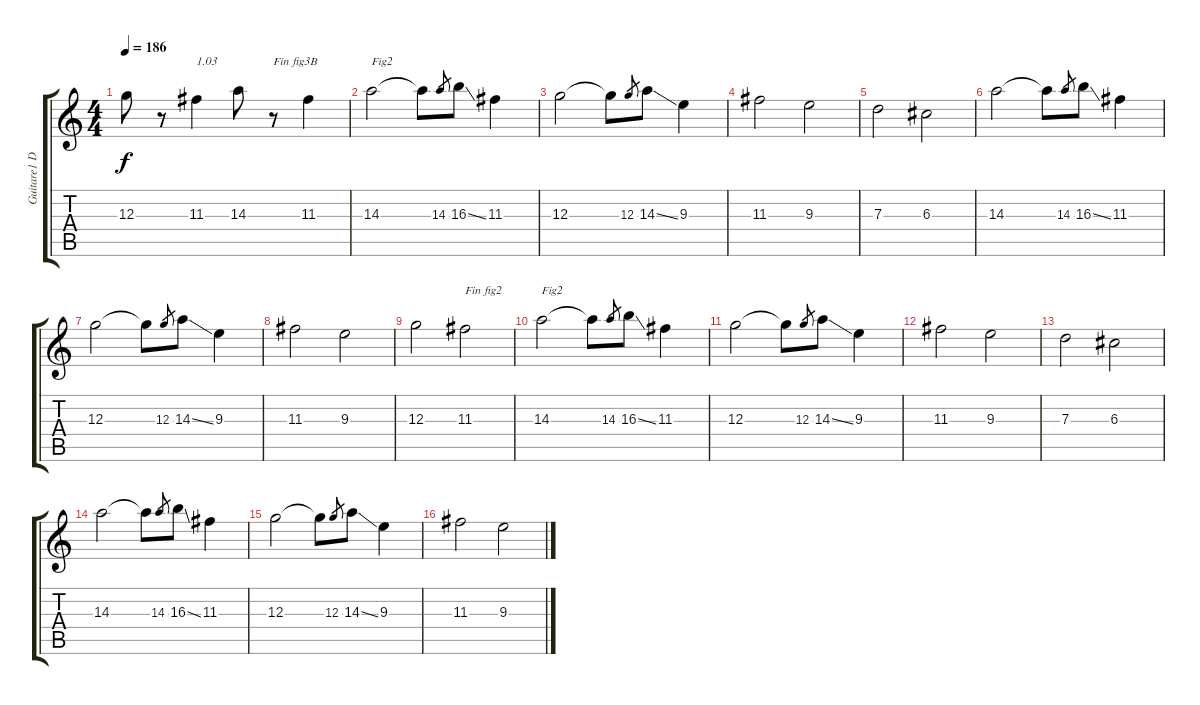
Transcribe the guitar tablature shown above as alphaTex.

\track ("Guitare1 Dr-D" "Guitare1 D") {instrument overdrivenguitar}
\staff {score tabs}
\tuning (E4 B3 G3 D3 A2 D2) {hide}
\ts (4 4)
\tempo 186
\clef g2
\ks c
12.3.8{dy f} r.8 11.3.4{txt "1.03"} 14.3.8 r.8{txt "Fin fig3B"} 11.3.4 |
14.3.2{txt "Fig2"} 14.3{t}.8 14.3.8{gr} 16.3{ss}.8 11.3.4 |
12.3.2 12.3{t}.8 12.3.8{gr} 14.3{ss}.8 9.3.4 |
11.3.2 9.3.2 |
7.3.2 6.3.2 |
14.3.2 14.3{t}.8 14.3.8{gr} 16.3{ss}.8 11.3.4 |
12.3.2 12.3{t}.8 12.3.8{gr} 14.3{ss}.8 9.3.4 |
11.3.2 9.3.2 |
12.3.2 11.3.2{txt "Fin fig2"} |
14.3.2{txt "Fig2"} 14.3{t}.8 14.3.8{gr} 16.3{ss}.8 11.3.4 |
12.3.2 12.3{t}.8 12.3.8{gr} 14.3{ss}.8 9.3.4 |
11.3.2 9.3.2 |
7.3.2 6.3.2 |
14.3.2 14.3{t}.8 14.3.8{gr} 16.3{ss}.8 11.3.4 |
12.3.2 12.3{t}.8 12.3.8{gr} 14.3{ss}.8 9.3.4 |
11.3.2 9.3.2
